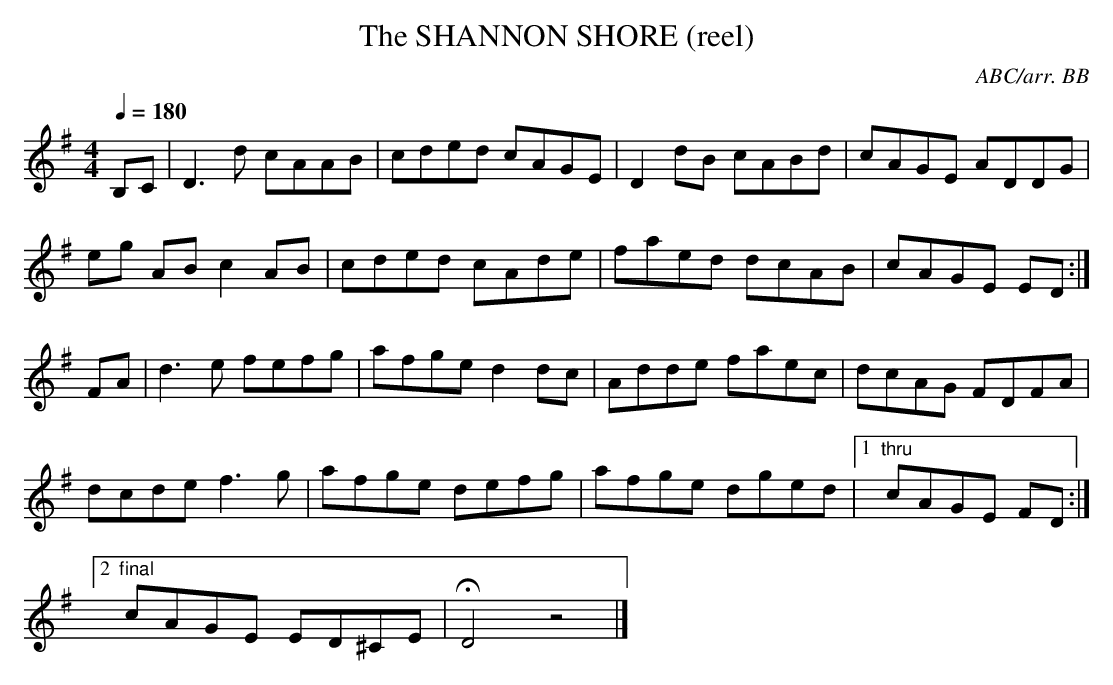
X:1
T:SHANNON SHORE (reel), The
C:ABC/arr. BB
Q:1/4=180
M:4/4
L:1/8
K:Dmix
B,C|D3d cAAB|cded cAGE|D2 dB cABd|cAGE ADDG|
eg AB c2 AB|cded cAde|faed dcAB|cAGE ED :|
FA|d3e fefg|afge d2 dc|Adde faec|dcAG FDFA|
dcde f3g|afge defg|afge dged|1 "thru"cAGE FD :|
[2 "final"cAGE ED^CE|HD4z4|]
